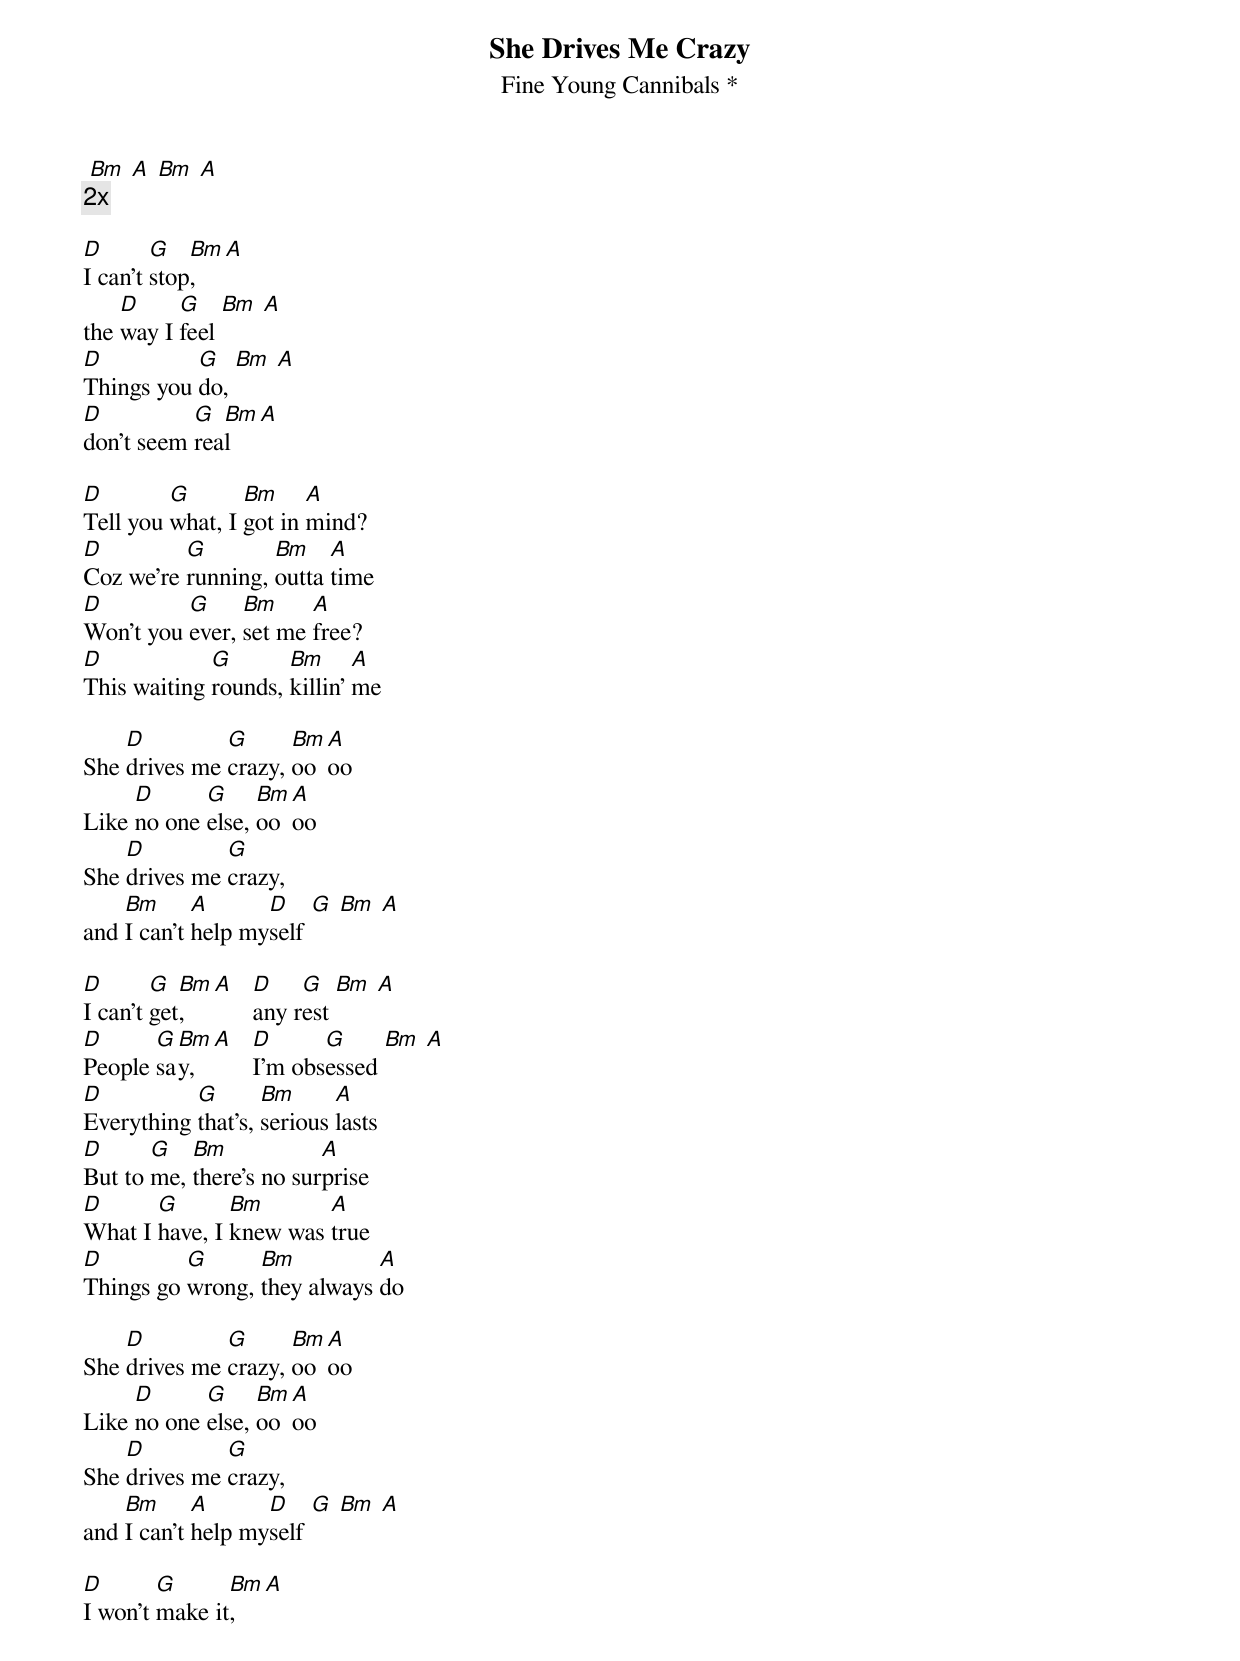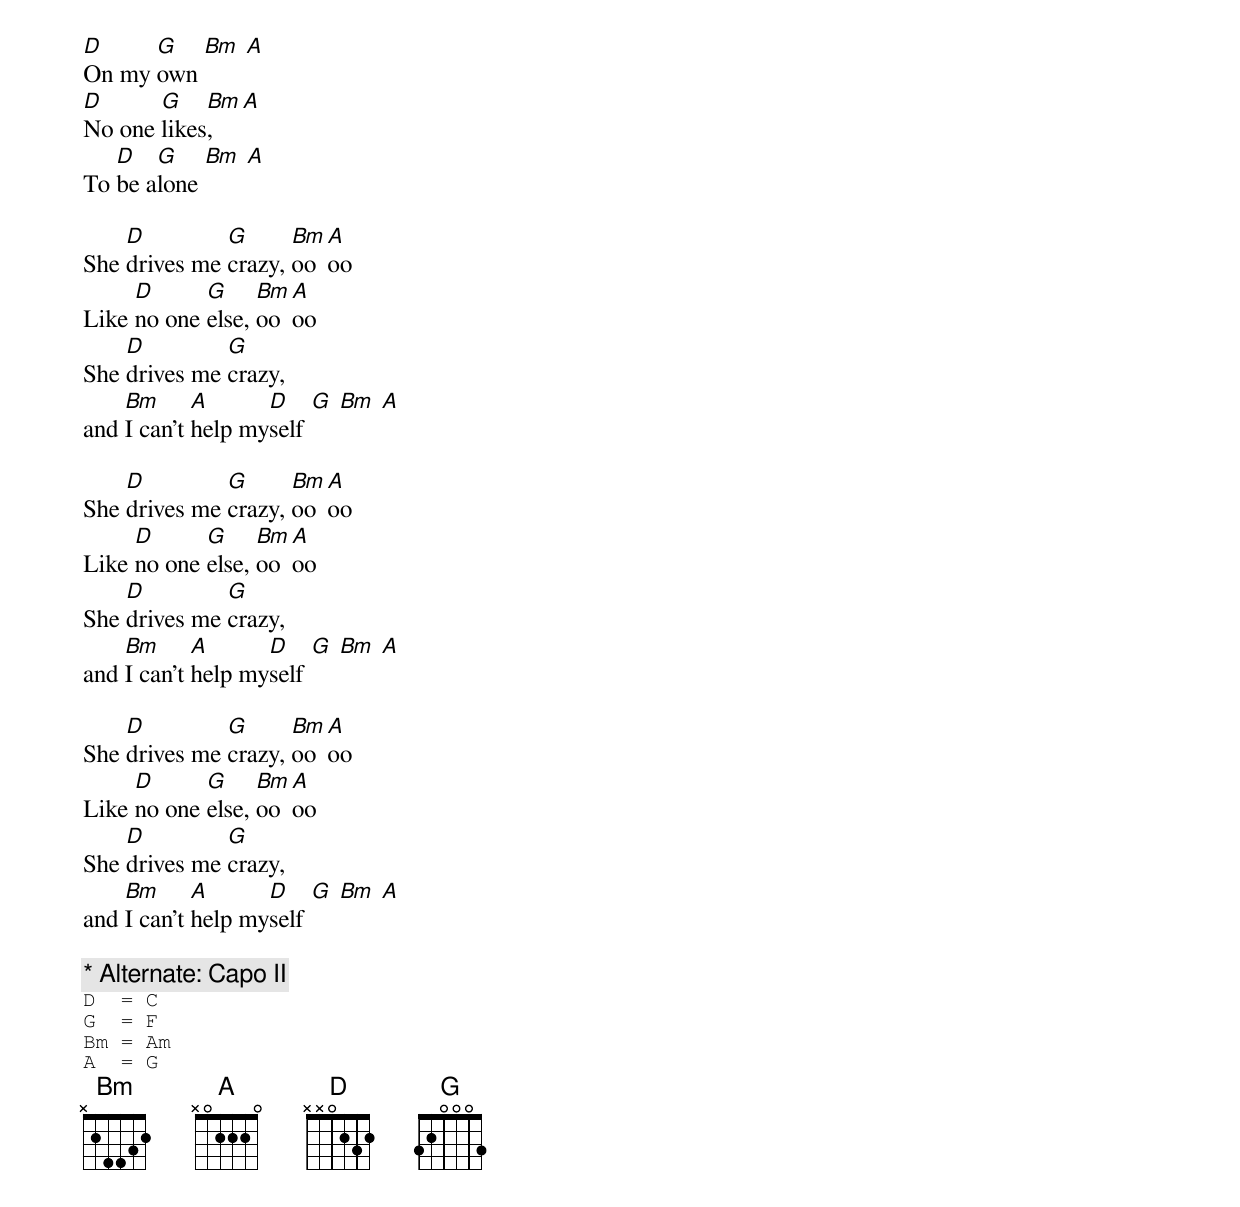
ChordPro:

{title: She Drives Me Crazy}
{subtitle: Fine Young Cannibals *}

 [Bm] [A] [Bm] [A]
{c:2x}

[D]I can't [G]stop[Bm], [A]
the [D]way I [G]feel [Bm] [A]
[D]Things you [G]do, [Bm] [A]
[D]don't seem [G]rea[Bm]l [A]

[D]Tell you [G]what, I [Bm]got in [A]mind?
[D]Coz we're [G]running, [Bm]outta [A]time
[D]Won't you [G]ever, [Bm]set me [A]free?
[D]This waiting [G]rounds, [Bm]killin' [A]me

She [D]drives me [G]crazy, [Bm]oo [A]oo
Like [D]no one [G]else, [Bm]oo [A]oo
She [D]drives me [G]crazy,
and [Bm]I can't [A]help my[D]self [G] [Bm] [A]

[D]I can't [G]get[Bm],  [A]   [D]any r[G]est [Bm] [A]
[D]People [G]sa[Bm]y, [A]   [D]I'm obs[G]essed [Bm] [A]
[D]Everything [G]that's, [Bm]serious [A]lasts
[D]But to [G]me, [Bm]there's no sur[A]prise
[D]What I [G]have, I [Bm]knew was [A]true
[D]Things go [G]wrong, [Bm]they always [A]do

She [D]drives me [G]crazy, [Bm]oo [A]oo
Like [D]no one [G]else, [Bm]oo [A]oo
She [D]drives me [G]crazy,
and [Bm]I can't [A]help my[D]self [G] [Bm] [A]

[D]I won't [G]make it[Bm], [A]
[D]On my [G]own [Bm] [A]
[D]No one [G]likes[Bm], [A]
To [D]be a[G]lone [Bm] [A]

She [D]drives me [G]crazy, [Bm]oo [A]oo
Like [D]no one [G]else, [Bm]oo [A]oo
She [D]drives me [G]crazy,
and [Bm]I can't [A]help my[D]self [G] [Bm] [A]

She [D]drives me [G]crazy, [Bm]oo [A]oo
Like [D]no one [G]else, [Bm]oo [A]oo
She [D]drives me [G]crazy,
and [Bm]I can't [A]help my[D]self [G] [Bm] [A]

She [D]drives me [G]crazy, [Bm]oo [A]oo
Like [D]no one [G]else, [Bm]oo [A]oo
She [D]drives me [G]crazy,
and [Bm]I can't [A]help my[D]self [G] [Bm] [A]

{c:* Alternate: Capo II}
{sot}
D  = C
G  = F
Bm = Am
A  = G
{eot}
